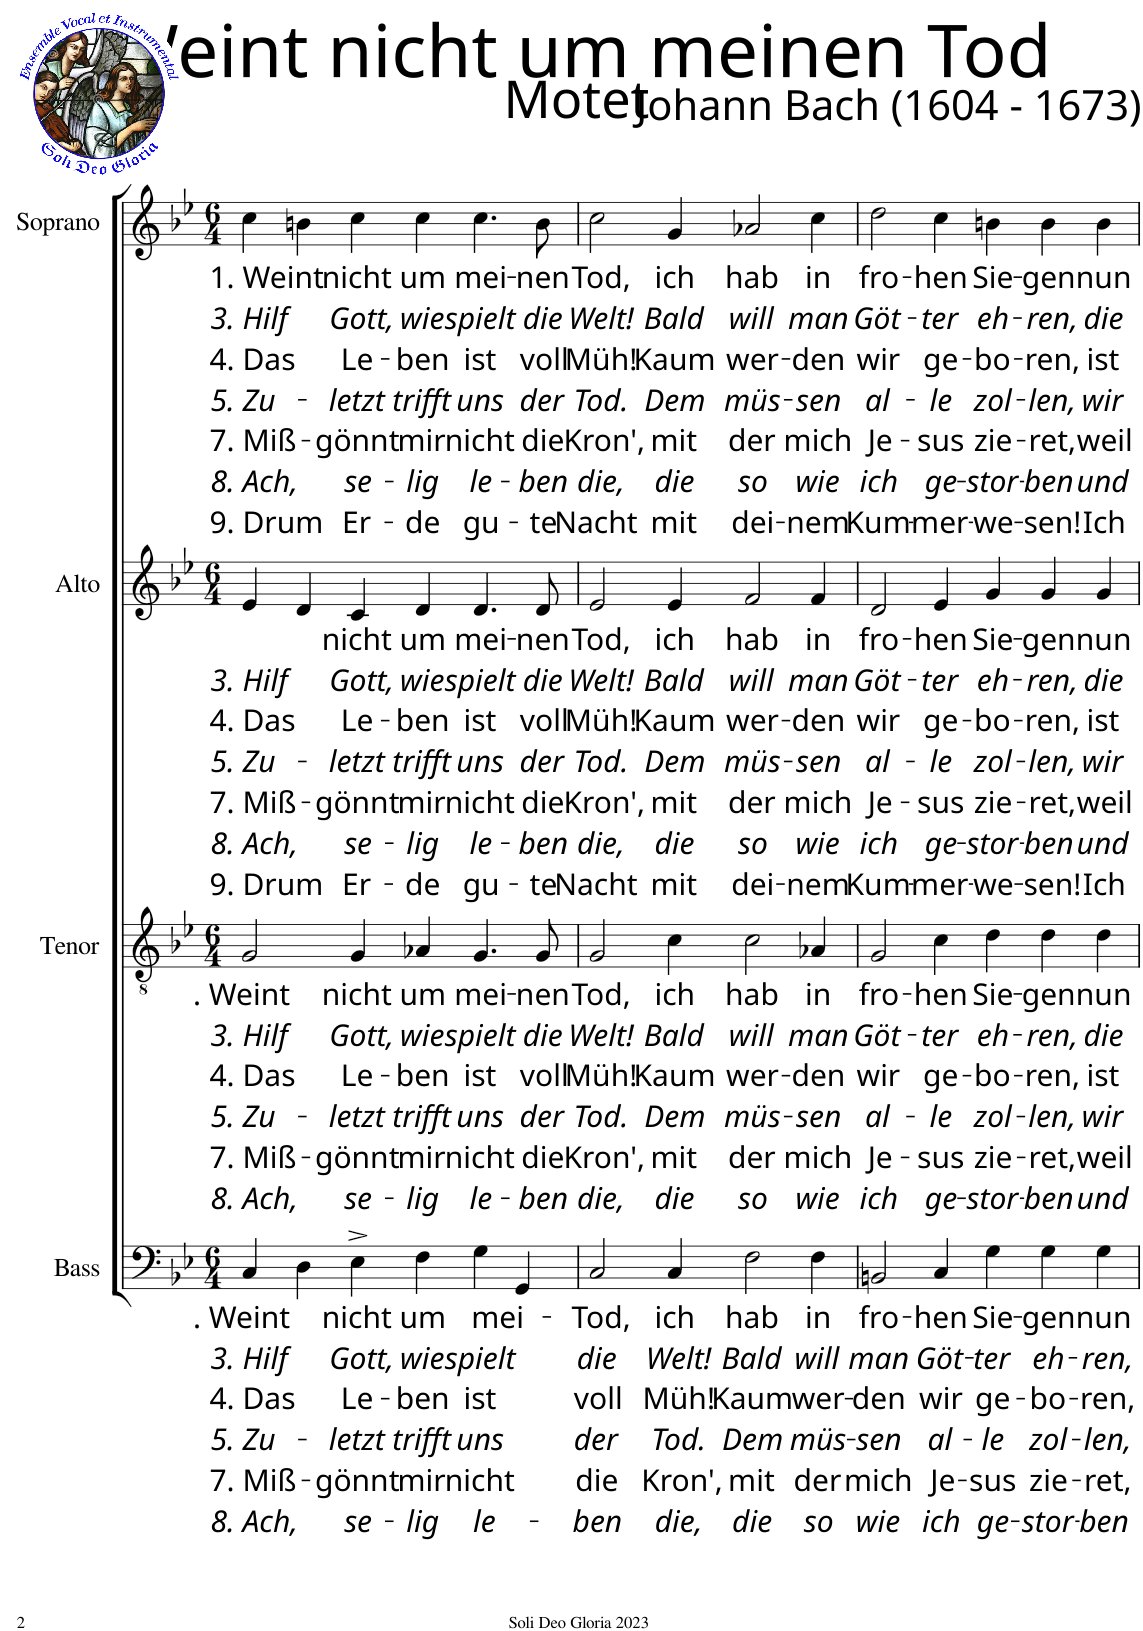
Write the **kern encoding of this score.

**kern	**text	**text	**text	**text	**text	**text	**kern	**text	**text	**text	**text	**text	**text	**kern	**text	**text	**text	**text	**text	**text	**text	**kern	**text	**text	**text	**text	**text	**text	**text
*part4	*part4	*part4	*part4	*part4	*part4	*part4	*part3	*part3	*part3	*part3	*part3	*part3	*part3	*part2	*part2	*part2	*part2	*part2	*part2	*part2	*part2	*part1	*part1	*part1	*part1	*part1	*part1	*part1	*part1
*staff4	*staff4	*staff4	*staff4	*staff4	*staff4	*staff4	*staff3	*staff3	*staff3	*staff3	*staff3	*staff3	*staff3	*staff2	*staff2	*staff2	*staff2	*staff2	*staff2	*staff2	*staff2	*staff1	*staff1	*staff1	*staff1	*staff1	*staff1	*staff1	*staff1
*I"Bass	*	*	*	*	*	*	*I"Tenor	*	*	*	*	*	*	*I"Alto	*	*	*	*	*	*	*	*I"Soprano	*	*	*	*	*	*	*
*I'B.	*	*	*	*	*	*	*I'T.	*	*	*	*	*	*	*I'A.	*	*	*	*	*	*	*	*I'S.	*	*	*	*	*	*	*
*clefF4	*	*	*	*	*	*	*clefGv2	*	*	*	*	*	*	*clefG2	*	*	*	*	*	*	*	*clefG2	*	*	*	*	*	*	*
*k[b-e-]	*	*	*	*	*	*	*k[b-e-]	*	*	*	*	*	*	*k[b-e-]	*	*	*	*	*	*	*	*k[b-e-]	*	*	*	*	*	*	*
*M6/4	*	*	*	*	*	*	*M6/4	*	*	*	*	*	*	*M6/4	*	*	*	*	*	*	*	*M6/4	*	*	*	*	*	*	*
=1	=1	=1	=1	=1	=1	=1	=1	=1	=1	=1	=1	=1	=1	=1	=1	=1	=1	=1	=1	=1	=1	=1	=1	=1	=1	=1	=1	=1	=1
!	!LO:LY:b	!LO:LY:b	!LO:LY:b	!LO:LY:b	!LO:LY:b	!LO:LY:b	!	!LO:LY:b	!LO:LY:b	!LO:LY:b	!LO:LY:b	!LO:LY:b	!LO:LY:b	!	!	!LO:LY:b	!LO:LY:b	!LO:LY:b	!LO:LY:b	!LO:LY:b	!LO:LY:b	!	!LO:LY:b	!LO:LY:b	!LO:LY:b	!LO:LY:b	!LO:LY:b	!LO:LY:b	!LO:LY:b
4C/	. Weint	3. Hilf	4. Das	5. Zu-	7. Miß-	8. Ach,	2G/	. Weint	3. Hilf	4. Das	5. Zu-	7. Miß-	8. Ach,	4e-/	.	3. Hilf	4. Das	5. Zu-	7. Miß-	8. Ach,	9. Drum	4cc\	1. Weint	3. Hilf	4. Das	5. Zu-	7. Miß-	8. Ach,	9. Drum
4D\	.	.	.	.	.	.	.	.	.	.	.	.	.	4d/	.	.	.	.	.	.	.	4bn\	.	.	.	.	.	.	.
!	!LO:LY:b	!LO:LY:b	!LO:LY:b	!LO:LY:b	!LO:LY:b	!LO:LY:b	!	!LO:LY:b	!LO:LY:b	!LO:LY:b	!LO:LY:b	!LO:LY:b	!LO:LY:b	!	!LO:LY:b	!LO:LY:b	!LO:LY:b	!LO:LY:b	!LO:LY:b	!LO:LY:b	!LO:LY:b	!	!LO:LY:b	!LO:LY:b	!LO:LY:b	!LO:LY:b	!LO:LY:b	!LO:LY:b	!LO:LY:b
4E-^\	nicht	Gott,	Le-	-letzt	-gönnt	se-	4G/	nicht	Gott,	Le-	-letzt	-gönnt	se-	4c/	nicht	Gott,	Le-	-letzt	-gönnt	se-	Er-	4cc\	nicht	Gott,	Le-	-letzt	-gönnt	se-	Er-
!	!LO:LY:b	!LO:LY:b	!LO:LY:b	!LO:LY:b	!LO:LY:b	!LO:LY:b	!	!LO:LY:b	!LO:LY:b	!LO:LY:b	!LO:LY:b	!LO:LY:b	!LO:LY:b	!	!LO:LY:b	!LO:LY:b	!LO:LY:b	!LO:LY:b	!LO:LY:b	!LO:LY:b	!LO:LY:b	!	!LO:LY:b	!LO:LY:b	!LO:LY:b	!LO:LY:b	!LO:LY:b	!LO:LY:b	!LO:LY:b
4F\	um	wie	-ben	trifft	mir	-lig	4A-X/	um	wie	-ben	trifft	mir	-lig	4d/	um	wie	-ben	trifft	mir	-lig	-de	4cc\	um	wie	-ben	trifft	mir	-lig	-de
!	!LO:LY:b	!LO:LY:b	!LO:LY:b	!LO:LY:b	!LO:LY:b	!LO:LY:b	!	!LO:LY:b	!LO:LY:b	!LO:LY:b	!LO:LY:b	!LO:LY:b	!LO:LY:b	!	!LO:LY:b	!LO:LY:b	!LO:LY:b	!LO:LY:b	!LO:LY:b	!LO:LY:b	!LO:LY:b	!	!LO:LY:b	!LO:LY:b	!LO:LY:b	!LO:LY:b	!LO:LY:b	!LO:LY:b	!LO:LY:b
4G\	mei-	spielt	ist	uns	nicht	le-	4.G/	mei-	spielt	ist	uns	nicht	le-	4.d/	mei-	spielt	ist	uns	nicht	le-	gu-	4.cc\	mei-	spielt	ist	uns	nicht	le-	gu-
4GG/	.	.	.	.	.	.	.	.	.	.	.	.	.	.	.	.	.	.	.	.	.	.	.	.	.	.	.	.	.
!	!	!	!	!	!	!	!	!LO:LY:b	!LO:LY:b	!LO:LY:b	!LO:LY:b	!LO:LY:b	!LO:LY:b	!	!LO:LY:b	!LO:LY:b	!LO:LY:b	!LO:LY:b	!LO:LY:b	!LO:LY:b	!LO:LY:b	!	!LO:LY:b	!LO:LY:b	!LO:LY:b	!LO:LY:b	!LO:LY:b	!LO:LY:b	!LO:LY:b
.	.	.	.	.	.	.	8G/	-nen	die	voll	der	die	-ben	8d/	-nen	die	voll	der	die	-ben	-te	8b\	-nen	die	voll	der	die	-ben	-te
=2	=2	=2	=2	=2	=2	=2	=2	=2	=2	=2	=2	=2	=2	=2	=2	=2	=2	=2	=2	=2	=2	=2	=2	=2	=2	=2	=2	=2	=2
!	!LO:LY:b	!LO:LY:b	!LO:LY:b	!LO:LY:b	!LO:LY:b	!LO:LY:b	!	!LO:LY:b	!LO:LY:b	!LO:LY:b	!LO:LY:b	!LO:LY:b	!LO:LY:b	!	!LO:LY:b	!LO:LY:b	!LO:LY:b	!LO:LY:b	!LO:LY:b	!LO:LY:b	!LO:LY:b	!	!LO:LY:b	!LO:LY:b	!LO:LY:b	!LO:LY:b	!LO:LY:b	!LO:LY:b	!LO:LY:b
2C/	-Tod,	die	voll	der	die	-ben	2G/	Tod,	Welt!	Müh!	Tod.	Kron',	die,	2e-/	Tod,	Welt!	Müh!	Tod.	Kron',	die,	Nacht	2cc\	Tod,	Welt!	Müh!	Tod.	Kron',	die,	Nacht
!	!LO:LY:b	!LO:LY:b	!LO:LY:b	!LO:LY:b	!LO:LY:b	!LO:LY:b	!	!LO:LY:b	!LO:LY:b	!LO:LY:b	!LO:LY:b	!LO:LY:b	!LO:LY:b	!	!LO:LY:b	!LO:LY:b	!LO:LY:b	!LO:LY:b	!LO:LY:b	!LO:LY:b	!LO:LY:b	!	!LO:LY:b	!LO:LY:b	!LO:LY:b	!LO:LY:b	!LO:LY:b	!LO:LY:b	!LO:LY:b
4C/	ich	Welt!	Müh!	Tod.	Kron',	die,	4c\	ich	Bald	Kaum	Dem	mit	die	4e-/	ich	Bald	Kaum	Dem	mit	die	mit	4g/	ich	Bald	Kaum	Dem	mit	die	mit
!	!LO:LY:b	!LO:LY:b	!LO:LY:b	!LO:LY:b	!LO:LY:b	!LO:LY:b	!	!LO:LY:b	!LO:LY:b	!LO:LY:b	!LO:LY:b	!LO:LY:b	!LO:LY:b	!	!LO:LY:b	!LO:LY:b	!LO:LY:b	!LO:LY:b	!LO:LY:b	!LO:LY:b	!LO:LY:b	!	!LO:LY:b	!LO:LY:b	!LO:LY:b	!LO:LY:b	!LO:LY:b	!LO:LY:b	!LO:LY:b
2F\	hab	Bald	Kaum	Dem	mit	die	2c\	hab	will	wer-	müs-	der	so	2f/	hab	will	wer-	müs-	der	so	dei-	2a-X/	hab	will	wer-	müs-	der	so	dei-
!	!LO:LY:b	!LO:LY:b	!LO:LY:b	!LO:LY:b	!LO:LY:b	!LO:LY:b	!	!LO:LY:b	!LO:LY:b	!LO:LY:b	!LO:LY:b	!LO:LY:b	!LO:LY:b	!	!LO:LY:b	!LO:LY:b	!LO:LY:b	!LO:LY:b	!LO:LY:b	!LO:LY:b	!LO:LY:b	!	!LO:LY:b	!LO:LY:b	!LO:LY:b	!LO:LY:b	!LO:LY:b	!LO:LY:b	!LO:LY:b
4F\	in	will	wer-	müs-	der	so	4A-X/	in	man	-den	-sen	mich	wie	4f/	in	man	-den	-sen	mich	wie	-nem	4cc\	in	man	-den	-sen	mich	wie	-nem
=3	=3	=3	=3	=3	=3	=3	=3	=3	=3	=3	=3	=3	=3	=3	=3	=3	=3	=3	=3	=3	=3	=3	=3	=3	=3	=3	=3	=3	=3
!	!LO:LY:b	!LO:LY:b	!LO:LY:b	!LO:LY:b	!LO:LY:b	!LO:LY:b	!	!LO:LY:b	!LO:LY:b	!LO:LY:b	!LO:LY:b	!LO:LY:b	!LO:LY:b	!	!LO:LY:b	!LO:LY:b	!LO:LY:b	!LO:LY:b	!LO:LY:b	!LO:LY:b	!LO:LY:b	!	!LO:LY:b	!LO:LY:b	!LO:LY:b	!LO:LY:b	!LO:LY:b	!LO:LY:b	!LO:LY:b
2BBn/	fro-	man	-den	-sen	mich	wie	2G/	fro-	Göt-	wir	al-	Je-	ich	2d/	fro-	Göt-	wir	al-	Je-	ich	Kum-	2dd\	fro-	Göt-	wir	al-	Je-	ich	Kum-
!	!LO:LY:b	!LO:LY:b	!LO:LY:b	!LO:LY:b	!LO:LY:b	!LO:LY:b	!	!LO:LY:b	!LO:LY:b	!LO:LY:b	!LO:LY:b	!LO:LY:b	!LO:LY:b	!	!LO:LY:b	!LO:LY:b	!LO:LY:b	!LO:LY:b	!LO:LY:b	!LO:LY:b	!LO:LY:b	!	!LO:LY:b	!LO:LY:b	!LO:LY:b	!LO:LY:b	!LO:LY:b	!LO:LY:b	!LO:LY:b
4C/	-hen	Göt-	wir	al-	Je-	ich	4c\	-hen	-ter	ge-	-le	-sus	ge-	4e-/	-hen	-ter	ge-	-le	-sus	ge-	-mer-	4cc\	-hen	-ter	ge-	-le	-sus	ge-	-mer-
!	!LO:LY:b	!LO:LY:b	!LO:LY:b	!LO:LY:b	!LO:LY:b	!LO:LY:b	!	!LO:LY:b	!LO:LY:b	!LO:LY:b	!LO:LY:b	!LO:LY:b	!LO:LY:b	!	!LO:LY:b	!LO:LY:b	!LO:LY:b	!LO:LY:b	!LO:LY:b	!LO:LY:b	!LO:LY:b	!	!LO:LY:b	!LO:LY:b	!LO:LY:b	!LO:LY:b	!LO:LY:b	!LO:LY:b	!LO:LY:b
4G\	Sie-	-ter	ge-	-le	-sus	ge-	4d\	Sie-	eh-	-bo-	zol-	zie-	-stor-	4g/	Sie-	eh-	-bo-	zol-	zie-	-stor-	-we-	4bn\	Sie-	eh-	-bo-	zol-	zie-	-stor-	-we-
!	!LO:LY:b	!LO:LY:b	!LO:LY:b	!LO:LY:b	!LO:LY:b	!LO:LY:b	!	!LO:LY:b	!LO:LY:b	!LO:LY:b	!LO:LY:b	!LO:LY:b	!LO:LY:b	!	!LO:LY:b	!LO:LY:b	!LO:LY:b	!LO:LY:b	!LO:LY:b	!LO:LY:b	!LO:LY:b	!	!LO:LY:b	!LO:LY:b	!LO:LY:b	!LO:LY:b	!LO:LY:b	!LO:LY:b	!LO:LY:b
4G\	-gen	eh-	-bo-	zol-	zie-	-stor-	4d\	-gen	-ren,	-ren,	-len,	-ret,	-ben	4g/	-gen	-ren,	-ren,	-len,	-ret,	-ben	-sen!	4b\	-gen	-ren,	-ren,	-len,	-ret,	-ben	-sen!
!	!LO:LY:b	!LO:LY:b	!LO:LY:b	!LO:LY:b	!LO:LY:b	!LO:LY:b	!	!LO:LY:b	!LO:LY:b	!LO:LY:b	!LO:LY:b	!LO:LY:b	!LO:LY:b	!	!LO:LY:b	!LO:LY:b	!LO:LY:b	!LO:LY:b	!LO:LY:b	!LO:LY:b	!LO:LY:b	!	!LO:LY:b	!LO:LY:b	!LO:LY:b	!LO:LY:b	!LO:LY:b	!LO:LY:b	!LO:LY:b
4G\	nun	-ren,	-ren,	-len,	-ret,	-ben	4d\	nun	die	ist	wir	weil	und	4g/	nun	die	ist	wir	weil	und	Ich	4b\	nun	die	ist	wir	weil	und	Ich
=	=	=	=	=	=	=	=	=	=	=	=	=	=	=	=	=	=	=	=	=	=	=	=	=	=	=	=	=	=
*-	*-	*-	*-	*-	*-	*-	*-	*-	*-	*-	*-	*-	*-	*-	*-	*-	*-	*-	*-	*-	*-	*-	*-	*-	*-	*-	*-	*-	*-
